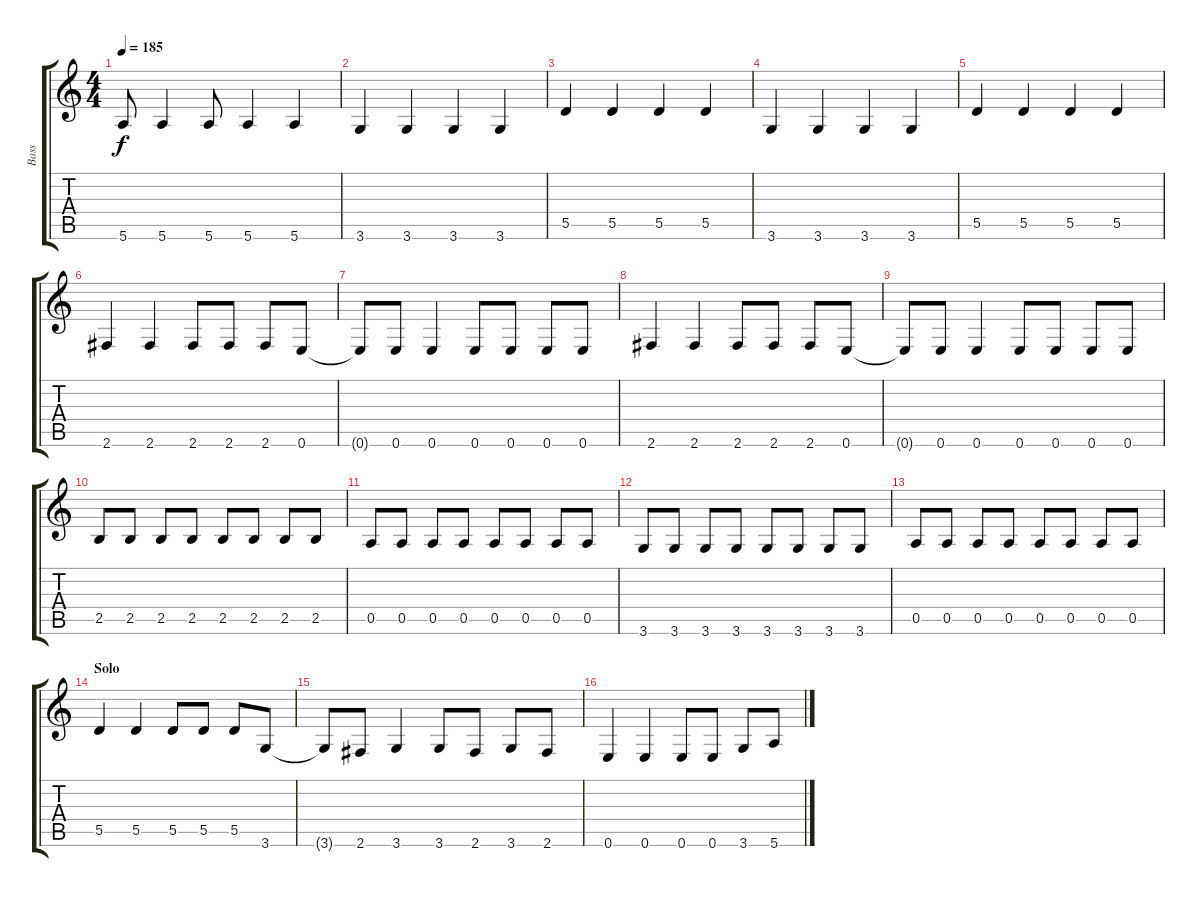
\track ("Bass" "Bass") {instrument electricbassfinger}
\staff {score tabs}
\tuning (E4 B3 G3 D3 A2 E2) {hide}
\ts (4 4)
\tempo 185
\clef g2
\ks c
5.6{t}.8{dy f} 5.6.4 5.6.8 5.6.4 5.6.4 |
3.6.4 3.6.4 3.6.4 3.6.4 |
5.5.4 5.5.4 5.5.4 5.5.4 |
3.6.4 3.6.4 3.6.4 3.6.4 |
5.5.4 5.5.4 5.5.4 5.5.4 |
2.6.4 2.6.4 2.6.8 2.6.8 2.6.8 0.6.8 |
0.6{t}.8 0.6.8 0.6.4 0.6.8 0.6.8 0.6.8 0.6.8 |
2.6.4 2.6.4 2.6.8 2.6.8 2.6.8 0.6.8 |
0.6{t}.8 0.6.8 0.6.4 0.6.8 0.6.8 0.6.8 0.6.8 |
2.5.8 2.5.8 2.5.8 2.5.8 2.5.8 2.5.8 2.5.8 2.5.8 |
0.5.8 0.5.8 0.5.8 0.5.8 0.5.8 0.5.8 0.5.8 0.5.8 |
3.6.8 3.6.8 3.6.8 3.6.8 3.6.8 3.6.8 3.6.8 3.6.8 |
0.5.8 0.5.8 0.5.8 0.5.8 0.5.8 0.5.8 0.5.8 0.5.8 |
\section ("" "Solo")
5.5.4 5.5.4 5.5.8 5.5.8 5.5.8 3.6.8 |
3.6{t}.8 2.6.8 3.6.4 3.6.8 2.6.8 3.6.8 2.6.8 |
0.6.4 0.6.4 0.6.8 0.6.8 3.6.8 5.6.8
